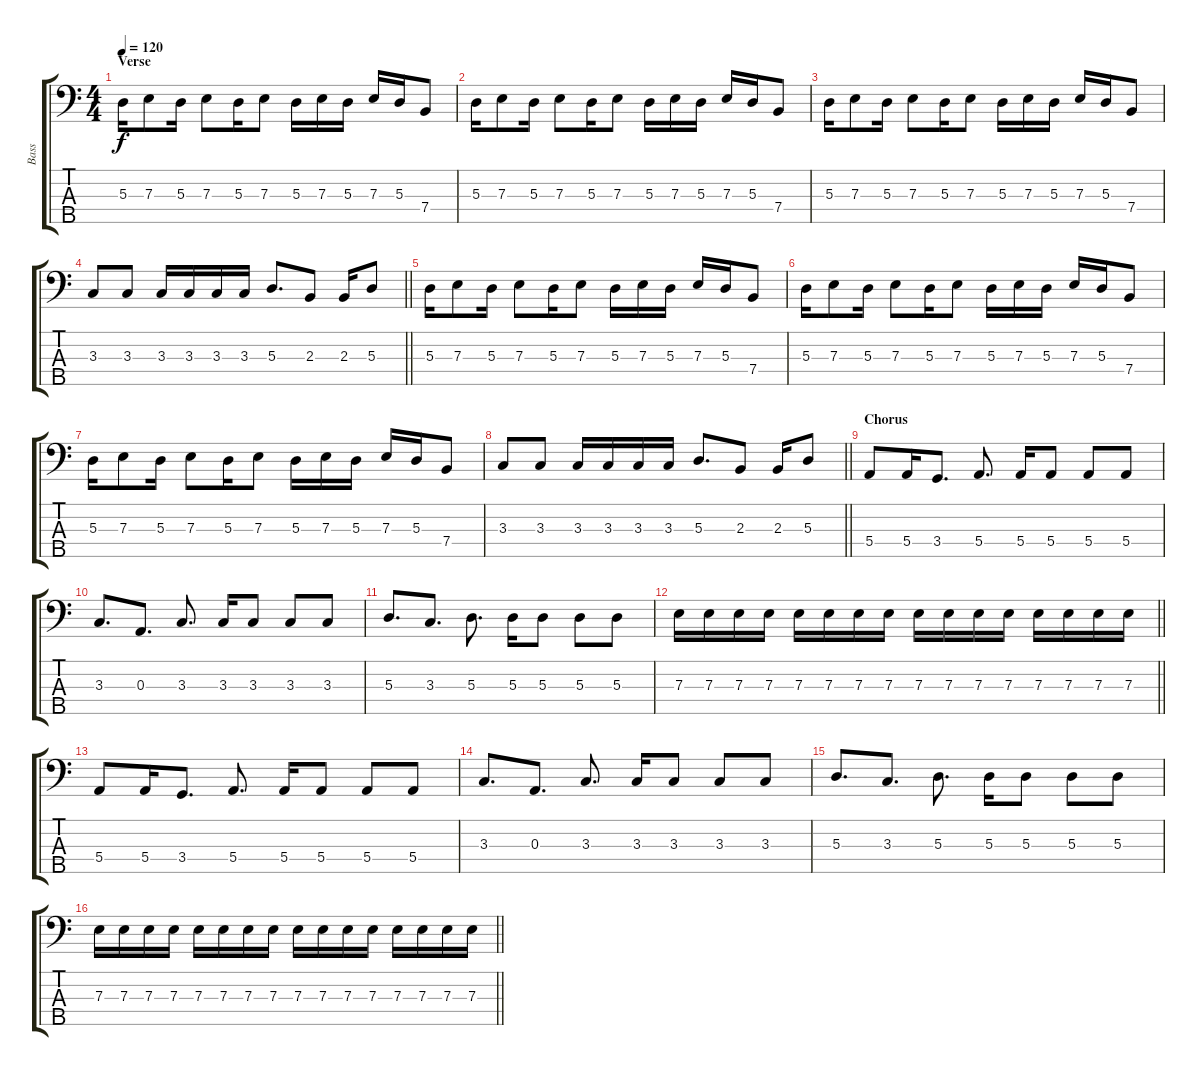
\track ("Bass" "Bass") {instrument electricbassfinger}
\staff {score tabs}
\tuning (G2 D2 A1 E1 B0) {hide}
\ts (4 4)
\section ("" "Verse")
\tempo 120
\clef f4
\ks c
5.3.16{dy f} 7.3.8 5.3.16 7.3.8 5.3.16 7.3.8 5.3.16 7.3.16 5.3.16 7.3.16 5.3.16 7.4.8 |
5.3.16 7.3.8 5.3.16 7.3.8 5.3.16 7.3.8 5.3.16 7.3.16 5.3.16 7.3.16 5.3.16 7.4.8 |
5.3.16 7.3.8 5.3.16 7.3.8 5.3.16 7.3.8 5.3.16 7.3.16 5.3.16 7.3.16 5.3.16 7.4.8 |
\barLineRight lightlight
3.3.8 3.3.8 3.3.16 3.3.16 3.3.16 3.3.16 5.3.8{d} 2.3.8 2.3.16 5.3.8 |
\section ("" "")
5.3.16 7.3.8 5.3.16 7.3.8 5.3.16 7.3.8 5.3.16 7.3.16 5.3.16 7.3.16 5.3.16 7.4.8 |
5.3.16 7.3.8 5.3.16 7.3.8 5.3.16 7.3.8 5.3.16 7.3.16 5.3.16 7.3.16 5.3.16 7.4.8 |
5.3.16 7.3.8 5.3.16 7.3.8 5.3.16 7.3.8 5.3.16 7.3.16 5.3.16 7.3.16 5.3.16 7.4.8 |
\barLineRight lightlight
3.3.8 3.3.8 3.3.16 3.3.16 3.3.16 3.3.16 5.3.8{d} 2.3.8 2.3.16 5.3.8 |
\section ("" "Chorus")
5.4.8 5.4.16 3.4.8{d} 5.4.8{d} 5.4.16 5.4.8 5.4.8 5.4.8 |
3.3.8{d} 0.3.8{d} 3.3.8{d} 3.3.16 3.3.8 3.3.8 3.3.8 |
5.3.8{d} 3.3.8{d} 5.3.8{d} 5.3.16 5.3.8 5.3.8 5.3.8 |
\barLineRight lightlight
7.3.16 7.3.16 7.3.16 7.3.16 7.3.16 7.3.16 7.3.16 7.3.16 7.3.16 7.3.16 7.3.16 7.3.16 7.3.16 7.3.16 7.3.16 7.3.16 |
\section ("" "")
5.4.8 5.4.16 3.4.8{d} 5.4.8{d} 5.4.16 5.4.8 5.4.8 5.4.8 |
3.3.8{d} 0.3.8{d} 3.3.8{d} 3.3.16 3.3.8 3.3.8 3.3.8 |
5.3.8{d} 3.3.8{d} 5.3.8{d} 5.3.16 5.3.8 5.3.8 5.3.8 |
\barLineRight lightlight
7.3.16 7.3.16 7.3.16 7.3.16 7.3.16 7.3.16 7.3.16 7.3.16 7.3.16 7.3.16 7.3.16 7.3.16 7.3.16 7.3.16 7.3.16 7.3.16
